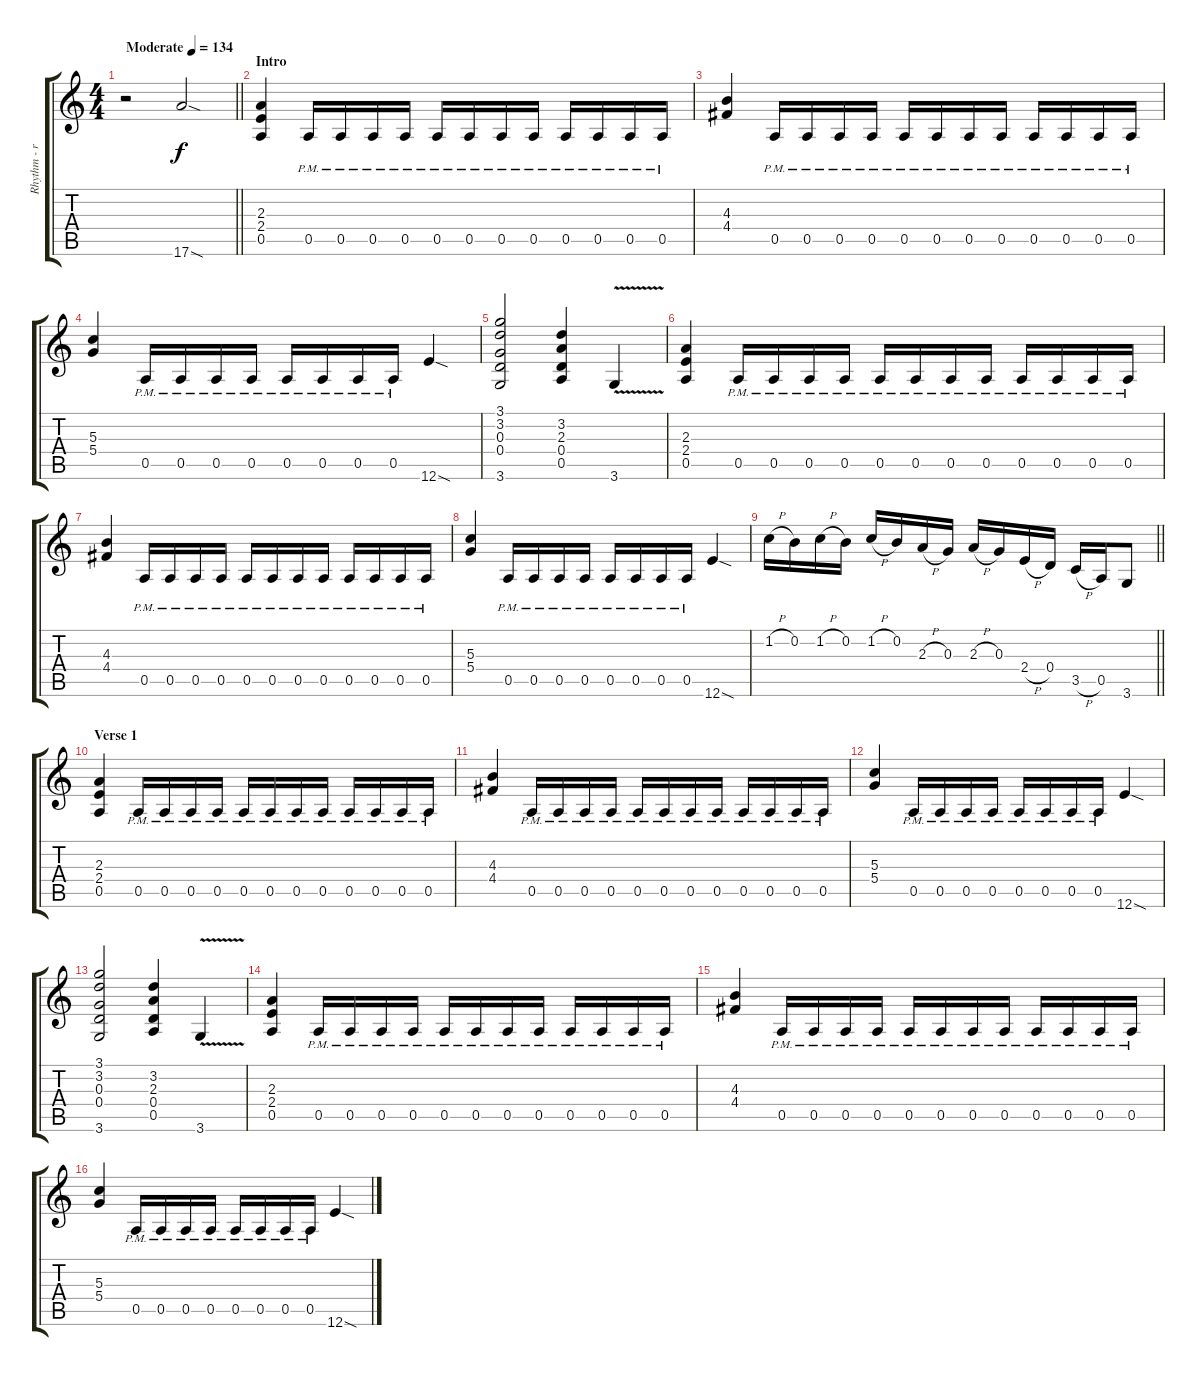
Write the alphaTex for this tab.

\track ("Rhythm - right" "Rhythm - r") {instrument distortionguitar}
\staff {score tabs}
\tuning (E4 B3 G3 D3 A2 E2) {hide}
\ts (4 4)
\tempo (134 "Moderate")
\clef g2
\barLineRight lightlight
\ks aminor
r.2{dy f instrument distortionguitar} 17.6{sod}.2 |
\section ("" "Intro")
(2.3 2.4 0.5).4 0.5{pm}.16 0.5{pm}.16 0.5{pm}.16 0.5{pm}.16 0.5{pm}.16 0.5{pm}.16 0.5{pm}.16 0.5{pm}.16 0.5{pm}.16 0.5{pm}.16 0.5{pm}.16 0.5{pm}.16 |
(4.3 4.4).4 0.5{pm}.16 0.5{pm}.16 0.5{pm}.16 0.5{pm}.16 0.5{pm}.16 0.5{pm}.16 0.5{pm}.16 0.5{pm}.16 0.5{pm}.16 0.5{pm}.16 0.5{pm}.16 0.5{pm}.16 |
(5.3 5.4).4 0.5{pm}.16 0.5{pm}.16 0.5{pm}.16 0.5{pm}.16 0.5{pm}.16 0.5{pm}.16 0.5{pm}.16 0.5{pm}.16 12.6{sod}.4 |
(3.1 3.2 0.3 0.4 3.6).2 (3.2 2.3 0.4 0.5).4 3.6{v}.4 |
(2.3 2.4 0.5).4 0.5{pm}.16 0.5{pm}.16 0.5{pm}.16 0.5{pm}.16 0.5{pm}.16 0.5{pm}.16 0.5{pm}.16 0.5{pm}.16 0.5{pm}.16 0.5{pm}.16 0.5{pm}.16 0.5{pm}.16 |
(4.3 4.4).4 0.5{pm}.16 0.5{pm}.16 0.5{pm}.16 0.5{pm}.16 0.5{pm}.16 0.5{pm}.16 0.5{pm}.16 0.5{pm}.16 0.5{pm}.16 0.5{pm}.16 0.5{pm}.16 0.5{pm}.16 |
(5.3 5.4).4 0.5{pm}.16 0.5{pm}.16 0.5{pm}.16 0.5{pm}.16 0.5{pm}.16 0.5{pm}.16 0.5{pm}.16 0.5{pm}.16 12.6{sod}.4 |
\barLineRight lightlight
1.2{h}.16 0.2.16 1.2{h}.16 0.2.16 1.2{h}.16 0.2.16 2.3{h}.16 0.3.16 2.3{h}.16 0.3.16 2.4{h}.16 0.4.16 3.5{h}.16 0.5.16 3.6.8 |
\section ("" "Verse 1")
(2.3 2.4 0.5).4 0.5{pm}.16 0.5{pm}.16 0.5{pm}.16 0.5{pm}.16 0.5{pm}.16 0.5{pm}.16 0.5{pm}.16 0.5{pm}.16 0.5{pm}.16 0.5{pm}.16 0.5{pm}.16 0.5{pm}.16 |
(4.3 4.4).4 0.5{pm}.16 0.5{pm}.16 0.5{pm}.16 0.5{pm}.16 0.5{pm}.16 0.5{pm}.16 0.5{pm}.16 0.5{pm}.16 0.5{pm}.16 0.5{pm}.16 0.5{pm}.16 0.5{pm}.16 |
(5.3 5.4).4 0.5{pm}.16 0.5{pm}.16 0.5{pm}.16 0.5{pm}.16 0.5{pm}.16 0.5{pm}.16 0.5{pm}.16 0.5{pm}.16 12.6{sod}.4 |
(3.1 3.2 0.3 0.4 3.6).2 (3.2 2.3 0.4 0.5).4 3.6{v}.4 |
(2.3 2.4 0.5).4 0.5{pm}.16 0.5{pm}.16 0.5{pm}.16 0.5{pm}.16 0.5{pm}.16 0.5{pm}.16 0.5{pm}.16 0.5{pm}.16 0.5{pm}.16 0.5{pm}.16 0.5{pm}.16 0.5{pm}.16 |
(4.3 4.4).4 0.5{pm}.16 0.5{pm}.16 0.5{pm}.16 0.5{pm}.16 0.5{pm}.16 0.5{pm}.16 0.5{pm}.16 0.5{pm}.16 0.5{pm}.16 0.5{pm}.16 0.5{pm}.16 0.5{pm}.16 |
(5.3 5.4).4 0.5{pm}.16 0.5{pm}.16 0.5{pm}.16 0.5{pm}.16 0.5{pm}.16 0.5{pm}.16 0.5{pm}.16 0.5{pm}.16 12.6{sod}.4
